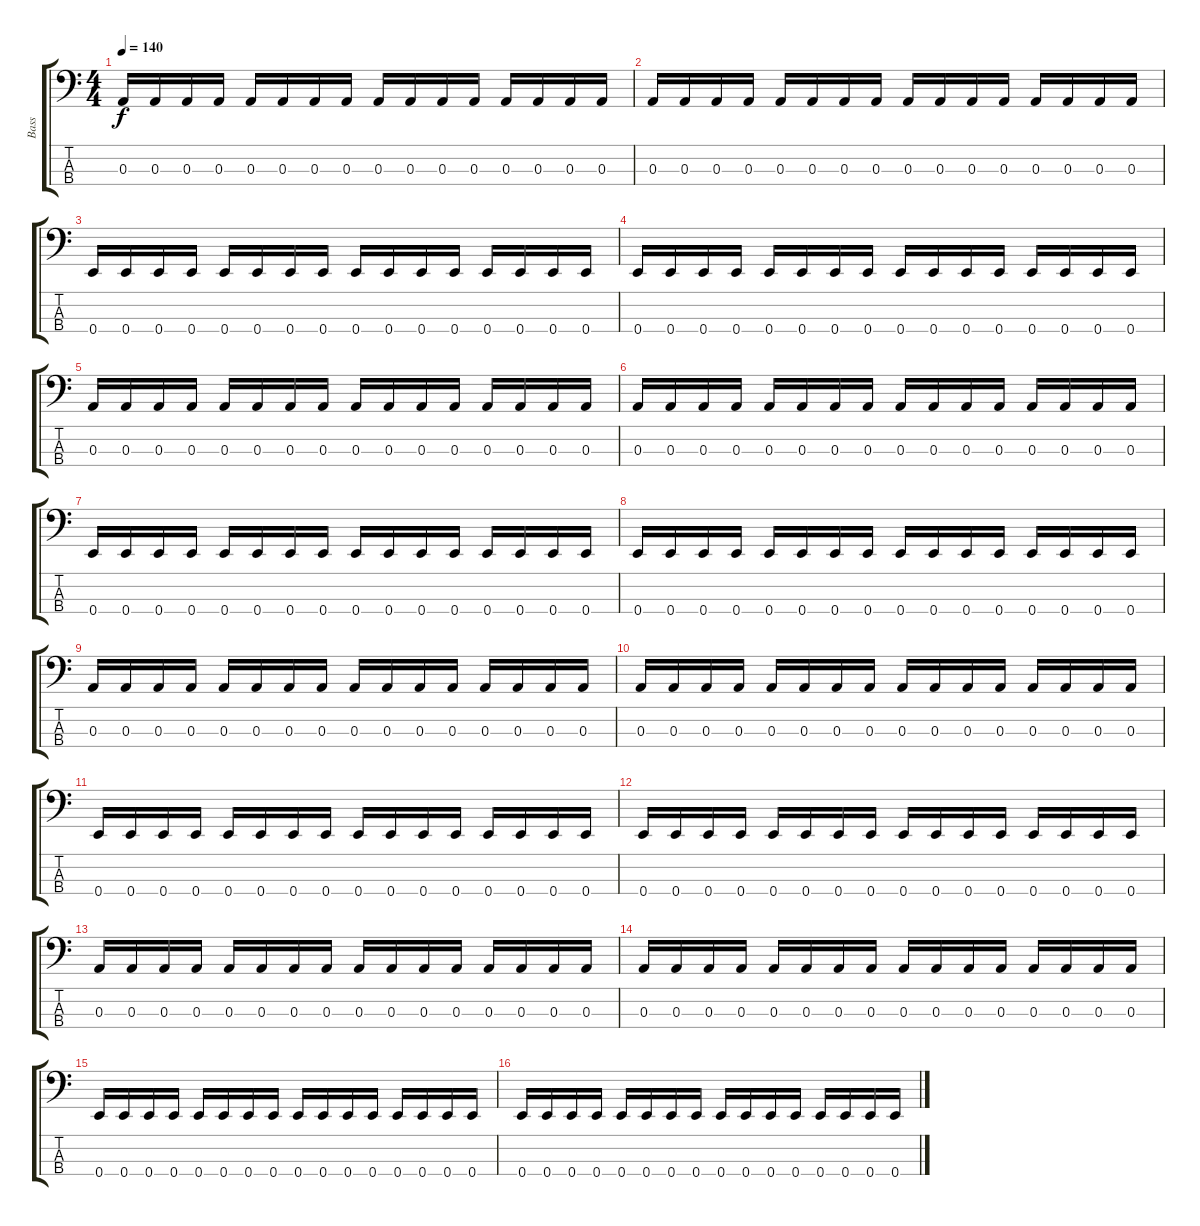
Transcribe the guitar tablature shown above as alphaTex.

\track ("Bass" "Bass") {instrument electricbassfinger}
\staff {score tabs}
\tuning (G2 D2 A1 E1) {hide}
\ts (4 4)
\tempo 140
\clef f4
\ks c
0.3.16{dy f} 0.3.16 0.3.16 0.3.16 0.3.16 0.3.16 0.3.16 0.3.16 0.3.16 0.3.16 0.3.16 0.3.16 0.3.16 0.3.16 0.3.16 0.3.16 |
0.3.16 0.3.16 0.3.16 0.3.16 0.3.16 0.3.16 0.3.16 0.3.16 0.3.16 0.3.16 0.3.16 0.3.16 0.3.16 0.3.16 0.3.16 0.3.16 |
0.4.16 0.4.16 0.4.16 0.4.16 0.4.16 0.4.16 0.4.16 0.4.16 0.4.16 0.4.16 0.4.16 0.4.16 0.4.16 0.4.16 0.4.16 0.4.16 |
0.4.16 0.4.16 0.4.16 0.4.16 0.4.16 0.4.16 0.4.16 0.4.16 0.4.16 0.4.16 0.4.16 0.4.16 0.4.16 0.4.16 0.4.16 0.4.16 |
0.3.16 0.3.16 0.3.16 0.3.16 0.3.16 0.3.16 0.3.16 0.3.16 0.3.16 0.3.16 0.3.16 0.3.16 0.3.16 0.3.16 0.3.16 0.3.16 |
0.3.16 0.3.16 0.3.16 0.3.16 0.3.16 0.3.16 0.3.16 0.3.16 0.3.16 0.3.16 0.3.16 0.3.16 0.3.16 0.3.16 0.3.16 0.3.16 |
0.4.16 0.4.16 0.4.16 0.4.16 0.4.16 0.4.16 0.4.16 0.4.16 0.4.16 0.4.16 0.4.16 0.4.16 0.4.16 0.4.16 0.4.16 0.4.16 |
0.4.16 0.4.16 0.4.16 0.4.16 0.4.16 0.4.16 0.4.16 0.4.16 0.4.16 0.4.16 0.4.16 0.4.16 0.4.16 0.4.16 0.4.16 0.4.16 |
0.3.16 0.3.16 0.3.16 0.3.16 0.3.16 0.3.16 0.3.16 0.3.16 0.3.16 0.3.16 0.3.16 0.3.16 0.3.16 0.3.16 0.3.16 0.3.16 |
0.3.16 0.3.16 0.3.16 0.3.16 0.3.16 0.3.16 0.3.16 0.3.16 0.3.16 0.3.16 0.3.16 0.3.16 0.3.16 0.3.16 0.3.16 0.3.16 |
0.4.16 0.4.16 0.4.16 0.4.16 0.4.16 0.4.16 0.4.16 0.4.16 0.4.16 0.4.16 0.4.16 0.4.16 0.4.16 0.4.16 0.4.16 0.4.16 |
0.4.16 0.4.16 0.4.16 0.4.16 0.4.16 0.4.16 0.4.16 0.4.16 0.4.16 0.4.16 0.4.16 0.4.16 0.4.16 0.4.16 0.4.16 0.4.16 |
0.3.16 0.3.16 0.3.16 0.3.16 0.3.16 0.3.16 0.3.16 0.3.16 0.3.16 0.3.16 0.3.16 0.3.16 0.3.16 0.3.16 0.3.16 0.3.16 |
0.3.16 0.3.16 0.3.16 0.3.16 0.3.16 0.3.16 0.3.16 0.3.16 0.3.16 0.3.16 0.3.16 0.3.16 0.3.16 0.3.16 0.3.16 0.3.16 |
0.4.16 0.4.16 0.4.16 0.4.16 0.4.16 0.4.16 0.4.16 0.4.16 0.4.16 0.4.16 0.4.16 0.4.16 0.4.16 0.4.16 0.4.16 0.4.16 |
0.4.16 0.4.16 0.4.16 0.4.16 0.4.16 0.4.16 0.4.16 0.4.16 0.4.16 0.4.16 0.4.16 0.4.16 0.4.16 0.4.16 0.4.16 0.4.16
